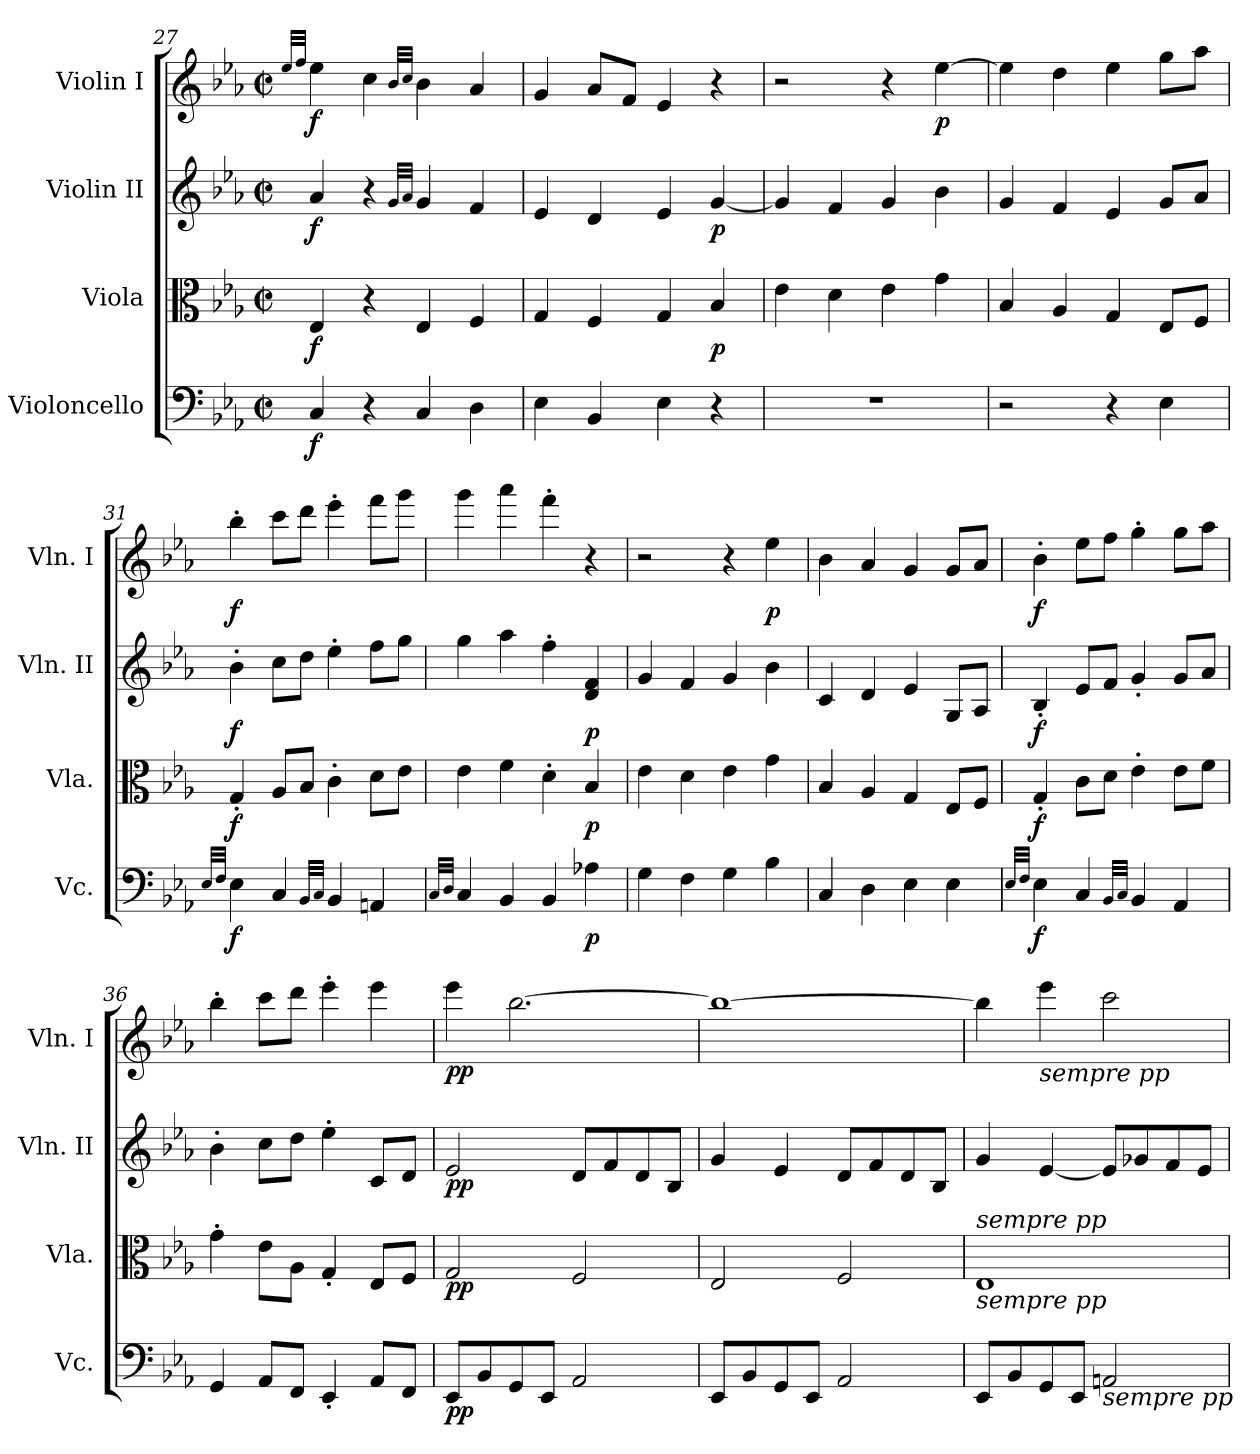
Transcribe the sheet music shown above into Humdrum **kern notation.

**kern	**dynam	**kern	**dynam	**kern	**dynam	**kern	**dynam
*part4	*part4	*part3	*part3	*part2	*part2	*part1	*part1
*staff4	*staff4	*staff3	*staff3	*staff2	*staff2	*staff1	*staff1
*I"Violoncello	*	*I"Viola	*	*I"Violin II	*	*I"Violin I	*
*I'Vc.	*	*I'Vla.	*	*I'Vln. II	*	*I'Vln. I	*
*clefF4	*	*clefC3	*	*clefG2	*	*clefG2	*
*k[b-e-a-]	*	*k[b-e-a-]	*	*k[b-e-a-]	*	*k[b-e-a-]	*
*M2/2	*	*M2/2	*	*M2/2	*	*M2/2	*
*met(c|)	*	*met(c|)	*	*met(c|)	*	*met(c|)	*
=27	=27	=27	=27	=27	=27	=27	=27
.	.	.	.	.	.	32qee-/LLL	.
.	.	.	.	.	.	32qff/JJJ	.
!	!LO:DY:b	!	!LO:DY:b	!	!LO:DY:b	!	!LO:DY:b
4C/	f	4E-/	f	4a-/	f	4ee-\	f
4r	.	4r	.	4r	.	4cc\	.
.	.	.	.	32qg/LLL	.	32qb-/LLL	.
.	.	.	.	32qa-/JJJ	.	32qcc/JJJ	.
4C/	.	4E-/	.	4g/	.	4b-\	.
4D\	.	4F/	.	4f/	.	4a-/	.
=28	=28	=28	=28	=28	=28	=28	=28
4E-\	.	4G/	.	4e-/	.	4g/	.
4BB-/	.	4F/	.	4d/	.	8a-/L	.
.	.	.	.	.	.	8f/J	.
4E-\	.	4G/	.	4e-/	.	4e-/	.
!	!	!	!LO:DY:b	!	!LO:DY:b	!	!
4r	.	4B-/	p	[4g/	p	4r	.
=29	=29	=29	=29	=29	=29	=29	=29
1r	.	4e-\	.	4g/]	.	2r	.
.	.	4d\	.	4f/	.	.	.
.	.	4e-\	.	4g/	.	4r	.
!	!	!	!	!	!	!	!LO:DY:b
.	.	4g\	.	4b-\	.	[4ee-\	p
=30	=30	=30	=30	=30	=30	=30	=30
2r	.	4B-/	.	4g/	.	4ee-\]	.
.	.	4A-/	.	4f/	.	4dd\	.
4r	.	4G/	.	4e-/	.	4ee-\	.
4E-\	.	8E-/L	.	8g/L	.	8gg\L	.
.	.	8F/J	.	8a-/J	.	8aa-\J	.
!!LO:LB:g=z
=31	=31	=31	=31	=31	=31	=31	=31
32qE-/LLL	.	.	.	.	.	.	.
32qF/JJJ	.	.	.	.	.	.	.
!	!LO:DY:b	!	!LO:DY:b	!	!LO:DY:b	!	!LO:DY:b
4E-\	f	4G'/	f	4b-'\	f	4bb-'\	f
4C/	.	8A-/L	.	8cc\L	.	8ccc\L	.
.	.	8B-/J	.	8dd\J	.	8ddd\J	.
32qBB-/LLL	.	.	.	.	.	.	.
32qC/JJJ	.	.	.	.	.	.	.
4BB-/	.	4c'\	.	4ee-'\	.	4eee-'\	.
4AAn/	.	8d\L	.	8ff\L	.	8fff\L	.
.	.	8e-\J	.	8gg\J	.	8ggg\J	.
=32	=32	=32	=32	=32	=32	=32	=32
32qC/LLL	.	.	.	.	.	.	.
32qD/JJJ	.	.	.	.	.	.	.
4C/	.	4e-\	.	4gg\	.	4ggg\	.
4BB-/	.	4f\	.	4aa-\	.	4aaa-\	.
4BB-/	.	4d'\	.	4ff'\	.	4fff'\	.
!	!LO:DY:b	!	!LO:DY:b	!	!LO:DY:b	!	!
4A-X\	p	4B-/	p	4d/ 4f/	p	4r	.
=33	=33	=33	=33	=33	=33	=33	=33
4G\	.	4e-\	.	4g/	.	2r	.
4F\	.	4d\	.	4f/	.	.	.
4G\	.	4e-\	.	4g/	.	4r	.
!	!	!	!	!	!	!	!LO:DY:b
4B-\	.	4g\	.	4b-\	.	4ee-\	p
=34	=34	=34	=34	=34	=34	=34	=34
4C/	.	4B-/	.	4c/	.	4b-\	.
4D\	.	4A-/	.	4d/	.	4a-/	.
4E-\	.	4G/	.	4e-/	.	4g/	.
4E-\	.	8E-/L	.	8G/L	.	8g/L	.
.	.	8F/J	.	8A-/J	.	8a-/J	.
=35	=35	=35	=35	=35	=35	=35	=35
32qE-/LLL	.	.	.	.	.	.	.
32qF/JJJ	.	.	.	.	.	.	.
!	!LO:DY:b	!	!LO:DY:b	!	!LO:DY:b	!	!LO:DY:b
4E-\	f	4G'/	f	4B-'/	f	4b-'\	f
4C/	.	8c\L	.	8e-/L	.	8ee-\L	.
.	.	8d\J	.	8f/J	.	8ff\J	.
32qBB-/LLL	.	.	.	.	.	.	.
32qC/JJJ	.	.	.	.	.	.	.
4BB-/	.	4e-'\	.	4g'/	.	4gg'\	.
4AA-/	.	8e-\L	.	8g/L	.	8gg\L	.
.	.	8f\J	.	8a-/J	.	8aa-\J	.
!!LO:PB:g=z
=36	=36	=36	=36	=36	=36	=36	=36
4GG/	.	4g'\	.	4b-'\	.	4bb-'\	.
8AA-/L	.	8e-\L	.	8cc\L	.	8ccc\L	.
8FF/J	.	8A-\J	.	8dd\J	.	8ddd\J	.
4EE-'/	.	4G'/	.	4ee-'\	.	4eee-'\	.
8AA-/L	.	8E-/L	.	8c/L	.	4eee-\	.
8FF/J	.	8F/J	.	8d/J	.	.	.
=37	=37	=37	=37	=37	=37	=37	=37
!	!LO:DY:b	!	!LO:DY:b	!	!LO:DY:b	!	!LO:DY:b
8EE-/L	pp	2G/	pp	2e-/	pp	4eee-\	pp
8BB-/	.	.	.	.	.	.	.
8GG/	.	.	.	.	.	[2.bb-\	.
8EE-/J	.	.	.	.	.	.	.
2AA-/	.	2F/	.	8d/L	.	.	.
.	.	.	.	8f/	.	.	.
.	.	.	.	8d/	.	.	.
.	.	.	.	8B-/J	.	.	.
=38	=38	=38	=38	=38	=38	=38	=38
8EE-/L	.	2E-/	.	4g/	.	1bb-_	.
8BB-/	.	.	.	.	.	.	.
8GG/	.	.	.	4e-/	.	.	.
8EE-/J	.	.	.	.	.	.	.
2AA-/	.	2F/	.	8d/L	.	.	.
.	.	.	.	8f/	.	.	.
.	.	.	.	8d/	.	.	.
.	.	.	.	8B-/J	.	.	.
=39	=39	=39	=39	=39	=39	=39	=39
!	!	!LO:TX:a:i:t=sempre pp	!	!	!	!	!
!	!	!LO:TX:b:i:t=sempre pp	!	!	!	!	!
8EE-/L	.	1E-	.	4g/	.	4bb-\]	.
8BB-/	.	.	.	.	.	.	.
!	!	!	!	!	!	!LO:TX:b:i:t=sempre pp	!
8GG/	.	.	.	[4e-/	.	4eee-\	.
8EE-/J	.	.	.	.	.	.	.
!LO:TX:b:i:t=sempre pp	!	!	!	!	!	!	!
2AAn/	.	.	.	8e-/L]	.	2ccc\	.
.	.	.	.	8g-X/	.	.	.
.	.	.	.	8f/	.	.	.
.	.	.	.	8e-/J	.	.	.
=	=	=	=	=	=	=	=
*-	*-	*-	*-	*-	*-	*-	*-
